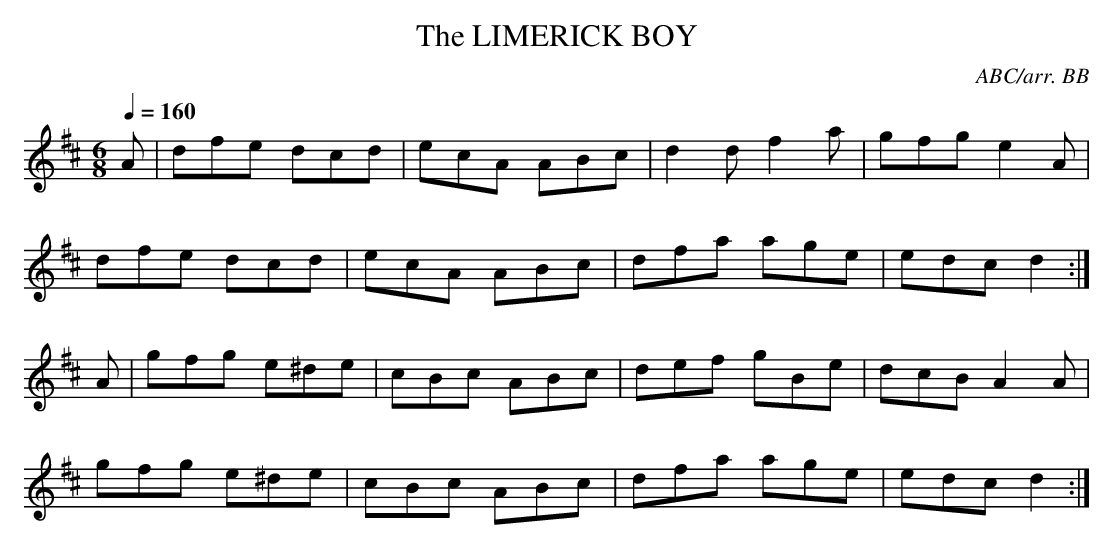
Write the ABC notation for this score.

X:1
T:LIMERICK BOY, The
C:ABC/arr. BB
Q:1/4=160
L:1/8
M:6/8
K:D
A|dfe dcd|ecA ABc|d2d f2a|gfg e2A|
dfe dcd|ecA ABc|dfa age|edc d2 :|
A|gfg e^de|cBc ABc|def gBe|dcB A2A|
gfg e^de|cBc ABc|dfa age|edc d2 :|
